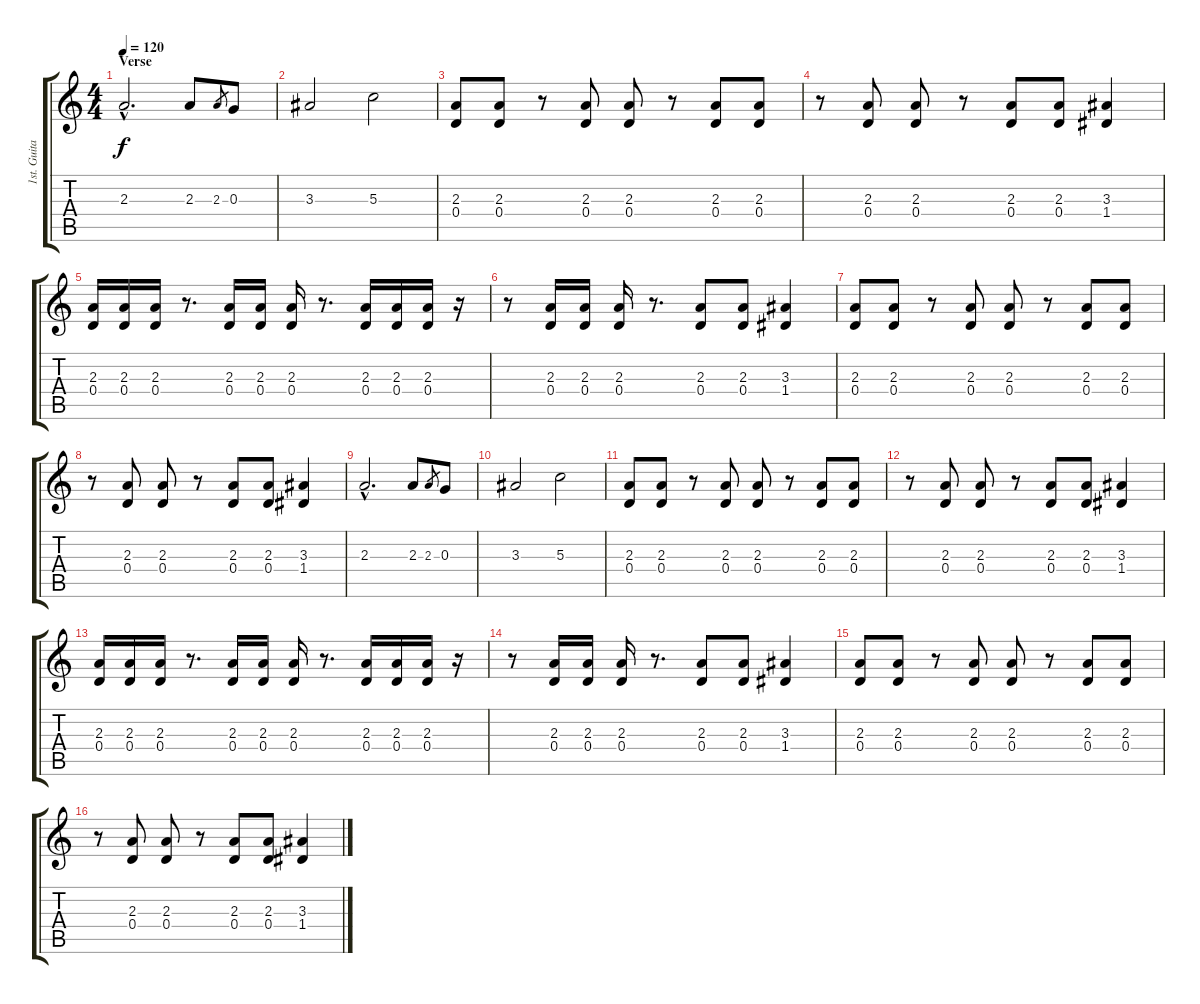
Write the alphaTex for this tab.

\track ("1st. Guitar R" "1st. Guita") {instrument overdrivenguitar}
\staff {score tabs}
\tuning (E4 B3 G3 D3 A2 E2) {hide}
\ts (4 4)
\section ("" "Verse")
\tempo 120
\clef g2
\ks c
2.3{hac}.2{d dy f} 2.3.8 2.3.8{gr} 0.3.8 |
3.3.2 5.3.2 |
(2.3 0.4).8{volume 11} (2.3 0.4).8 r.8 (2.3 0.4).8 (2.3 0.4).8 r.8 (2.3 0.4).8 (2.3 0.4).8 |
r.8 (2.3 0.4).8 (2.3 0.4).8 r.8 (2.3 0.4).8 (2.3 0.4).8 (3.3 1.4).4 |
(2.3 0.4).16 (2.3 0.4).16 (2.3 0.4).16 r.8{d} (2.3 0.4).16 (2.3 0.4).16 (2.3 0.4).16 r.8{d} (2.3 0.4).16 (2.3 0.4).16 (2.3 0.4).16 r.16 |
r.8 (2.3 0.4).16 (2.3 0.4).16 (2.3 0.4).16 r.8{d} (2.3 0.4).8 (2.3 0.4).8 (3.3 1.4).4 |
(2.3 0.4).8 (2.3 0.4).8 r.8 (2.3 0.4).8 (2.3 0.4).8 r.8 (2.3 0.4).8 (2.3 0.4).8 |
r.8 (2.3 0.4).8 (2.3 0.4).8 r.8 (2.3 0.4).8 (2.3 0.4).8 (3.3 1.4).4 |
2.3{hac}.2{d} 2.3.8 2.3.8{gr} 0.3.8 |
3.3.2 5.3.2 |
(2.3 0.4).8 (2.3 0.4).8 r.8 (2.3 0.4).8 (2.3 0.4).8 r.8 (2.3 0.4).8 (2.3 0.4).8 |
r.8 (2.3 0.4).8 (2.3 0.4).8 r.8 (2.3 0.4).8 (2.3 0.4).8 (3.3 1.4).4 |
(2.3 0.4).16 (2.3 0.4).16 (2.3 0.4).16 r.8{d} (2.3 0.4).16 (2.3 0.4).16 (2.3 0.4).16 r.8{d} (2.3 0.4).16 (2.3 0.4).16 (2.3 0.4).16 r.16 |
r.8 (2.3 0.4).16 (2.3 0.4).16 (2.3 0.4).16 r.8{d} (2.3 0.4).8 (2.3 0.4).8 (3.3 1.4).4 |
(2.3 0.4).8 (2.3 0.4).8 r.8 (2.3 0.4).8 (2.3 0.4).8 r.8 (2.3 0.4).8 (2.3 0.4).8 |
r.8 (2.3 0.4).8 (2.3 0.4).8 r.8 (2.3 0.4).8 (2.3 0.4).8 (3.3 1.4).4
